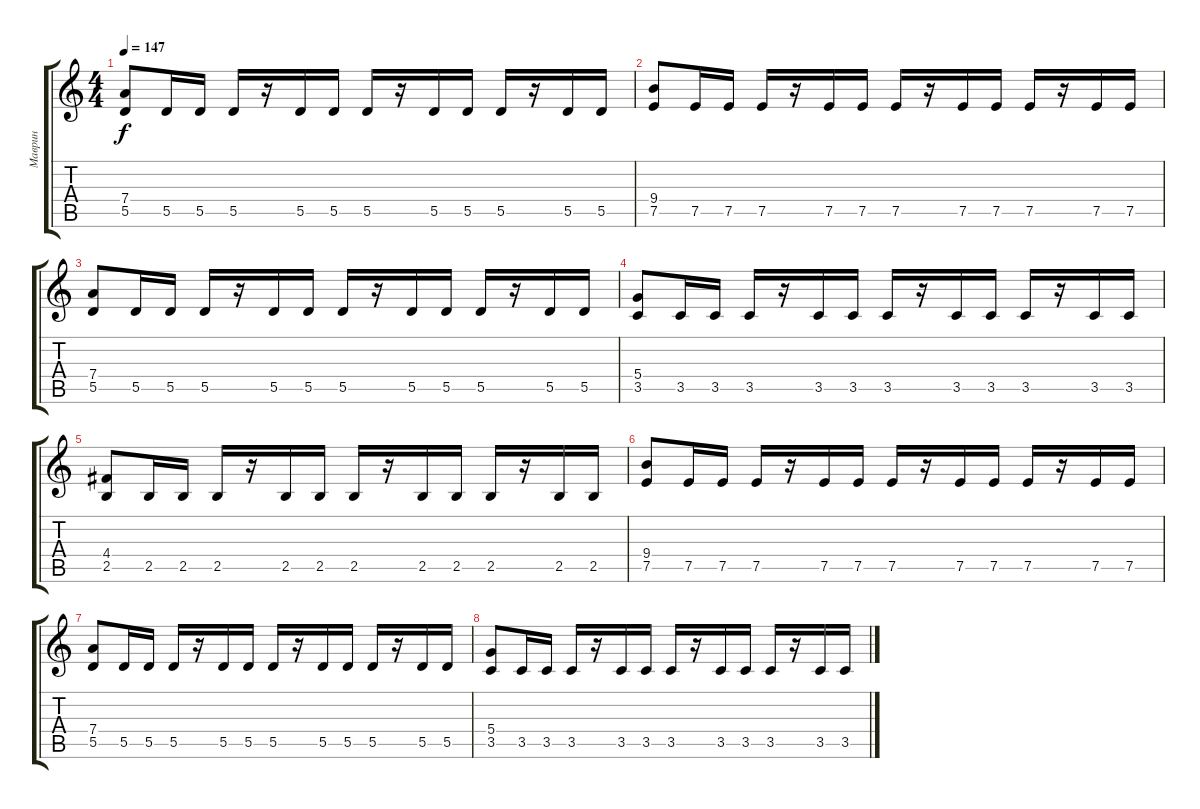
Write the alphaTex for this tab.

\track ("Маврин" "Маврин") {instrument overdrivenguitar}
\staff {score tabs}
\tuning (E4 B3 G3 D3 A2 E2) {hide}
\ts (4 4)
\tempo 147
\clef g2
\ks c
(7.4 5.5).8{dy f} 5.5.16 5.5.16 5.5.16 r.16 5.5.16 5.5.16 5.5.16 r.16 5.5.16 5.5.16 5.5.16 r.16 5.5.16 5.5.16 |
(9.4 7.5).8 7.5.16 7.5.16 7.5.16 r.16 7.5.16 7.5.16 7.5.16 r.16 7.5.16 7.5.16 7.5.16 r.16 7.5.16 7.5.16 |
(7.4 5.5).8 5.5.16 5.5.16 5.5.16 r.16 5.5.16 5.5.16 5.5.16 r.16 5.5.16 5.5.16 5.5.16 r.16 5.5.16 5.5.16 |
(5.4 3.5).8 3.5.16 3.5.16 3.5.16 r.16 3.5.16 3.5.16 3.5.16 r.16 3.5.16 3.5.16 3.5.16 r.16 3.5.16 3.5.16 |
(4.4 2.5).8 2.5.16 2.5.16 2.5.16 r.16 2.5.16 2.5.16 2.5.16 r.16 2.5.16 2.5.16 2.5.16 r.16 2.5.16 2.5.16 |
(9.4 7.5).8 7.5.16 7.5.16 7.5.16 r.16 7.5.16 7.5.16 7.5.16 r.16 7.5.16 7.5.16 7.5.16 r.16 7.5.16 7.5.16 |
(7.4 5.5).8 5.5.16 5.5.16 5.5.16 r.16 5.5.16 5.5.16 5.5.16 r.16 5.5.16 5.5.16 5.5.16 r.16 5.5.16 5.5.16 |
(5.4 3.5).8 3.5.16 3.5.16 3.5.16 r.16 3.5.16 3.5.16 3.5.16 r.16 3.5.16 3.5.16 3.5.16 r.16 3.5.16 3.5.16
